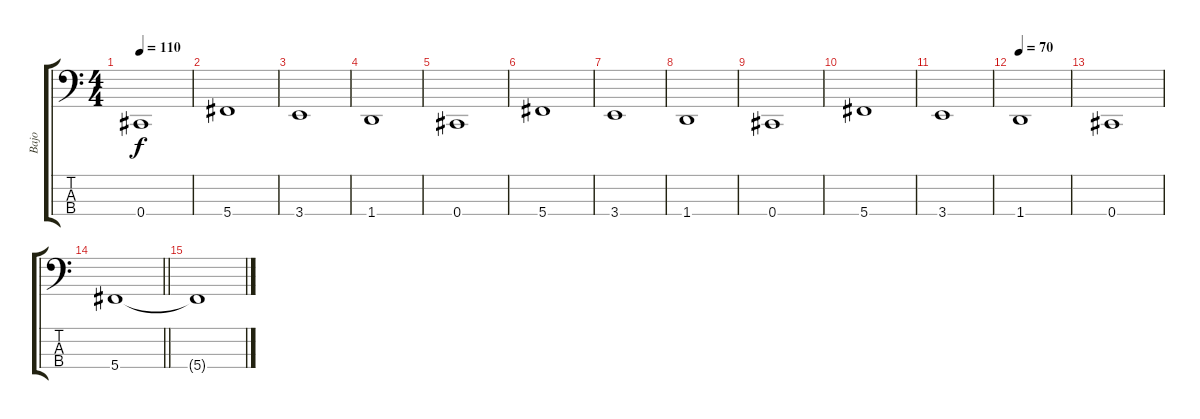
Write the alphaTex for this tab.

\track ("Bajo" "Bajo") {instrument electricbassfinger}
\staff {score tabs}
\tuning (Gb2 Db2 Ab1 Db1) {hide}
\ts (4 4)
\tempo 110
\clef f4
\ks c
0.4.1{dy f} |
5.4.1 |
3.4.1 |
1.4.1 |
0.4.1 |
5.4.1 |
3.4.1 |
1.4.1 |
0.4.1 |
5.4.1 |
3.4.1 |
\tempo 70
1.4.1 |
0.4.1 |
\barLineRight lightlight
5.4.1 |
5.4{t}.1
